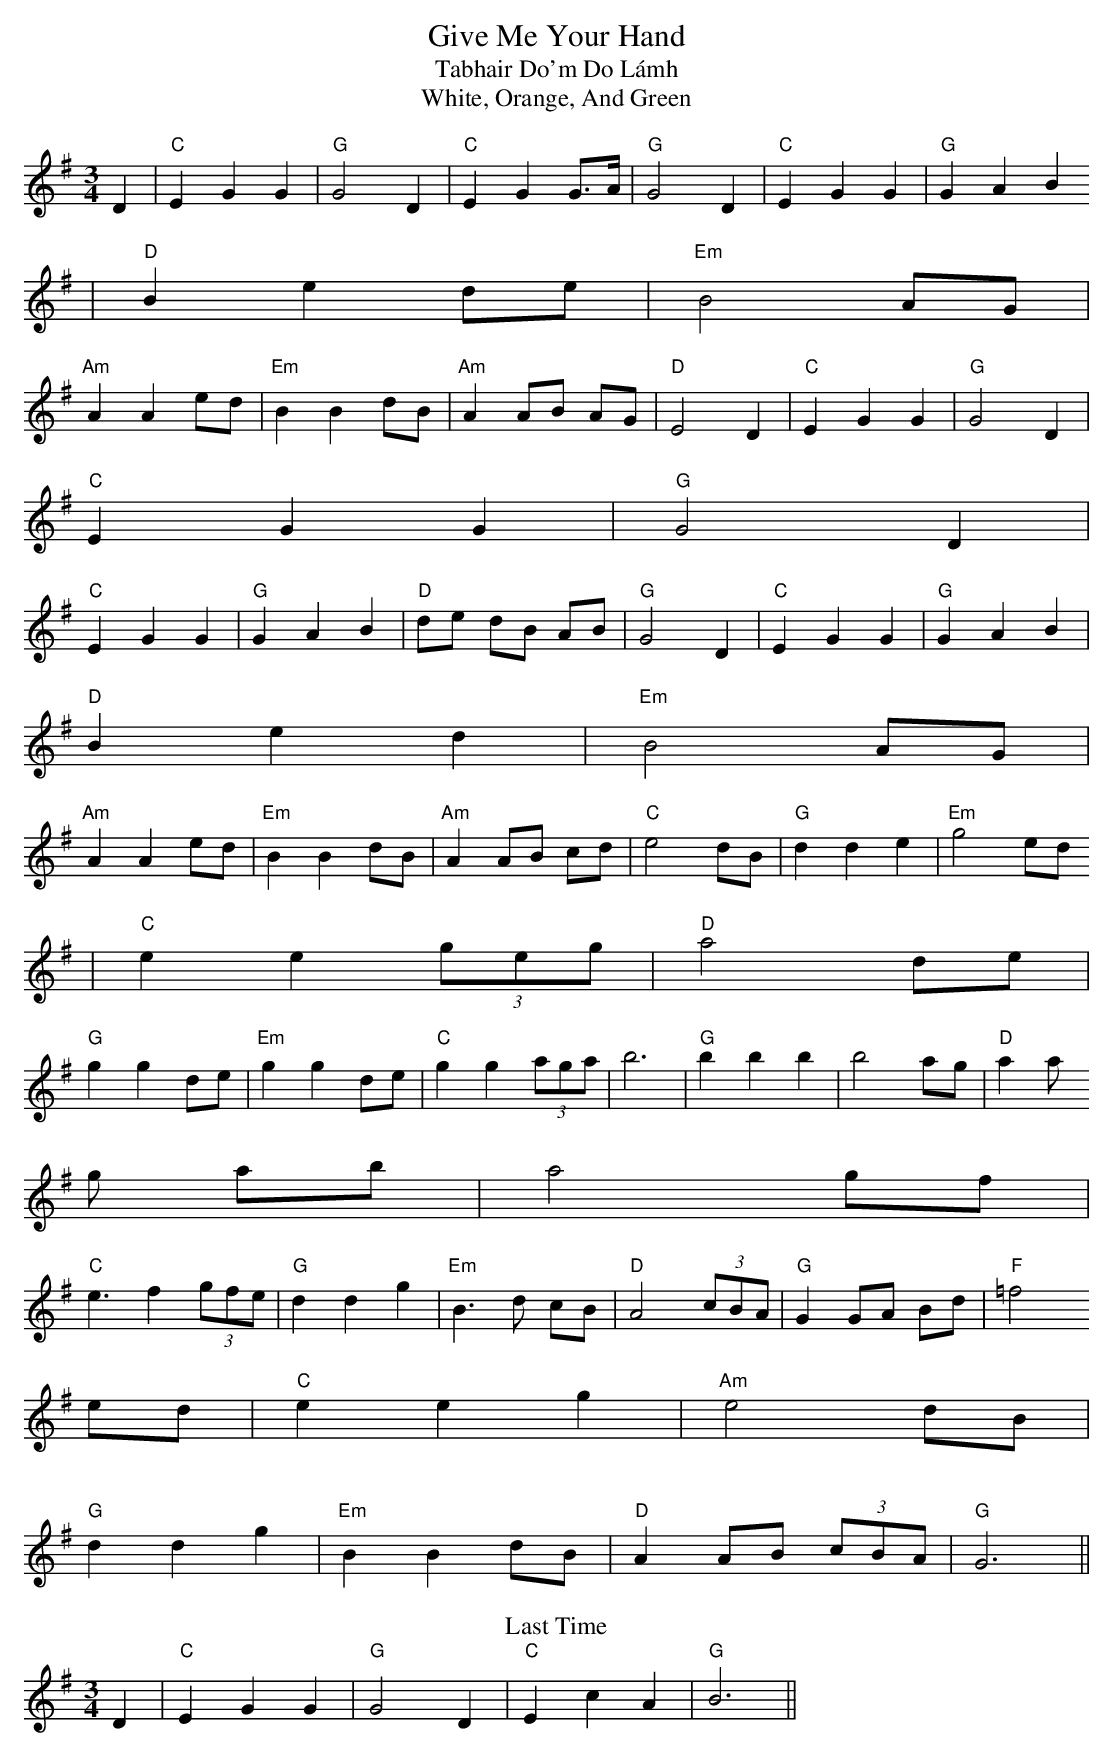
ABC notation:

X:1
T:Give Me Your Hand
T:Tabhair Do'm Do Lámh
T:White, Orange, And Green
M:3/4
L:1/8
K:Gmaj
D2|"C"E2 G2 G2| "G"G4 D2|"C"E2 G2 G>A| "G"G4 D2|"C"E2 G2 G2| "G"G2 A2 B2
|"D"B2 e2 de| "Em"B4 AG|
"Am"A2 A2 ed| "Em"B2 B2 dB|"Am"A2 AB AG| "D"E4 D2|"C"E2 G2 G2| "G"G4 D2|
"C"E2 G2 G2| "G"G4 D2|
"C"E2 G2 G2| "G"G2 A2 B2|"D"de dB AB| "G"G4 D2|"C"E2 G2 G2| "G"G2 A2 B2|
"D"B2 e2 d2| "Em"B4 AG|
"Am"A2 A2 ed| "Em"B2 B2 dB|"Am"A2 AB cd| "C"e4 dB|"G"d2 d2 e2| "Em"g4 ed
|"C"e2 e2 (3geg| "D"a4 de|
"G"g2 g2 de| "Em"g2 g2 de|"C"g2 g2 (3aga| b6| "G"b2 b2 b2| b4 ag|"D"a2 a
g ab| a4 gf|
"C"e3 f2 (3gfe| "G"d2 d2 g2|"Em"B3 d cB| "D"A4 (3cBA|"G"G2 GA Bd|"F" =f4
 ed|"C"e2 e2 g2| "Am"e4 dB|
"G"d2 d2 g2| "Em"B2 B2 dB|"D"A2 AB (3cBA| "G"G6 ||
T:Last Time
D2|"C"E2 G2 G2 | "G"G4 D2 | "C"E2 c2 A2 | "G" B6||
